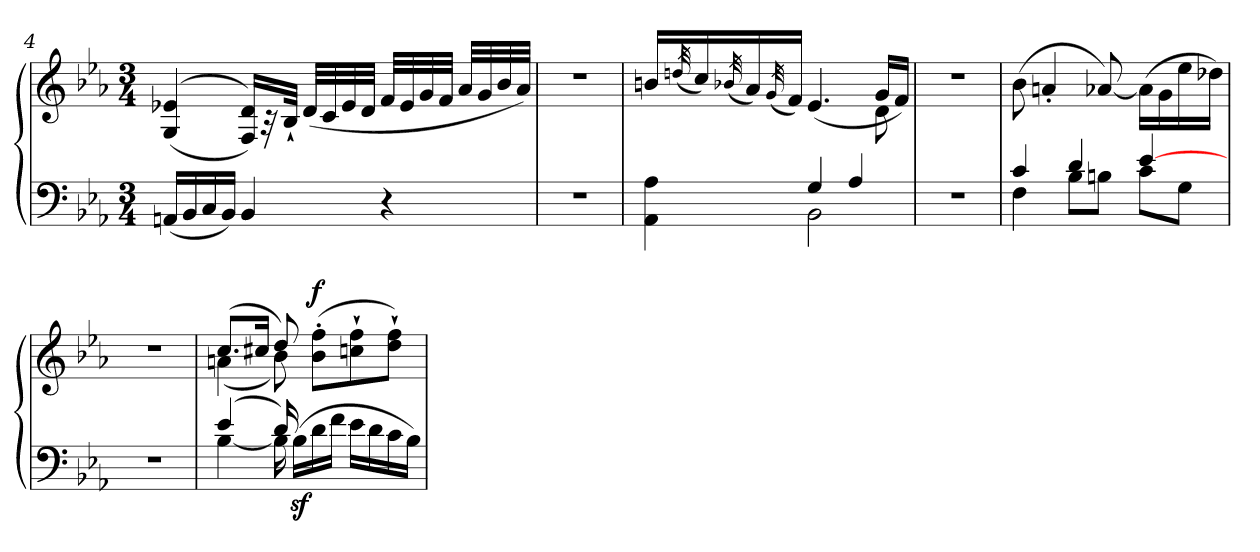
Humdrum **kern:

**kern	**kern	**dynam
*part1	*part1	*part1
*staff2	*staff1	*staff1/2
*clefF4	*clefG2	*
*k[b-e-a-]	*k[b-e-a-]	*
*E-:	*E-:	*
*M3/4	*M3/4	*
=4	=4	=4
(16AAniLL	((4e-Xi 4G	.
16BB-	.	.
16C	.	.
16BB-JJ)	.	.
4BB-	16d 16FLL))	.
.	32r	.
.	32B-`JJk	.
.	(32dLLL	.
.	32c	.
.	32e-	.
.	32dJJJ	.
4r	32fLLL	.
.	32e-	.
.	32g	.
.	32fJJJ	.
.	32a-LLL	.
.	32g	.
.	32b-	.
.	32a-JJJ)	.
=	=	=
2.r	2.r	.
=7	=7	=7
*^	*^	*
4A- 4AA-	4ryy	16bniLL	2ryy	.
.	.	(<32qddni/	.	.
.	.	16cc)	.	.
.	.	(<32qb-Xi/	.	.
.	.	16a-)	.	.
.	.	(<32qg/	.	.
.	.	16fJJ)	.	.
4G	2BB-	(4.e-	.	.
4A-	.	.	8ryy	.
.	.	16gLL	8d	.
.	.	16fJJ)	.	.
*v	*v	*	*	*
*	*v	*v	*
=	=	=
2.r	2.r	.
=56	=56	=56
*^	*	*
4c	4F	(8b-	.
.	.	4an'i	.
4d	8B-L	.	.
.	8BniJ	[8a-Xi)	.
[4e-	8cL	(16a-LL]	.
.	.	16g	.
.	8GJ	16ee-	.
.	.	16dd-XJJ)	.
*v	*v	*	*
=	=	=
2.r	2.r	.
=25	=25	=25
*^	*^	*
(4e-	[4B-	(8.ccL	(4ani	.
.	.	16cc#XiJk	.	.
16d)	16B-]	8dd)	8b-)	.
8.ryy	(16B-zLL	.	.	.
!	!	!	!	!LO:DY:a
.	16d	(8ff' 8b-'L	8ryy	f
.	16fJJ	.	.	.
4ryy	16e-LL	8ff'' 8ccni''	4ryy	.
.	16d	.	.	.
.	16c	8ff'' 8dd''J)	.	.
.	16B-JJ)	.	.	.
*v	*v	*	*	*
*	*v	*v	*
=	=	=
*-	*-	*-
